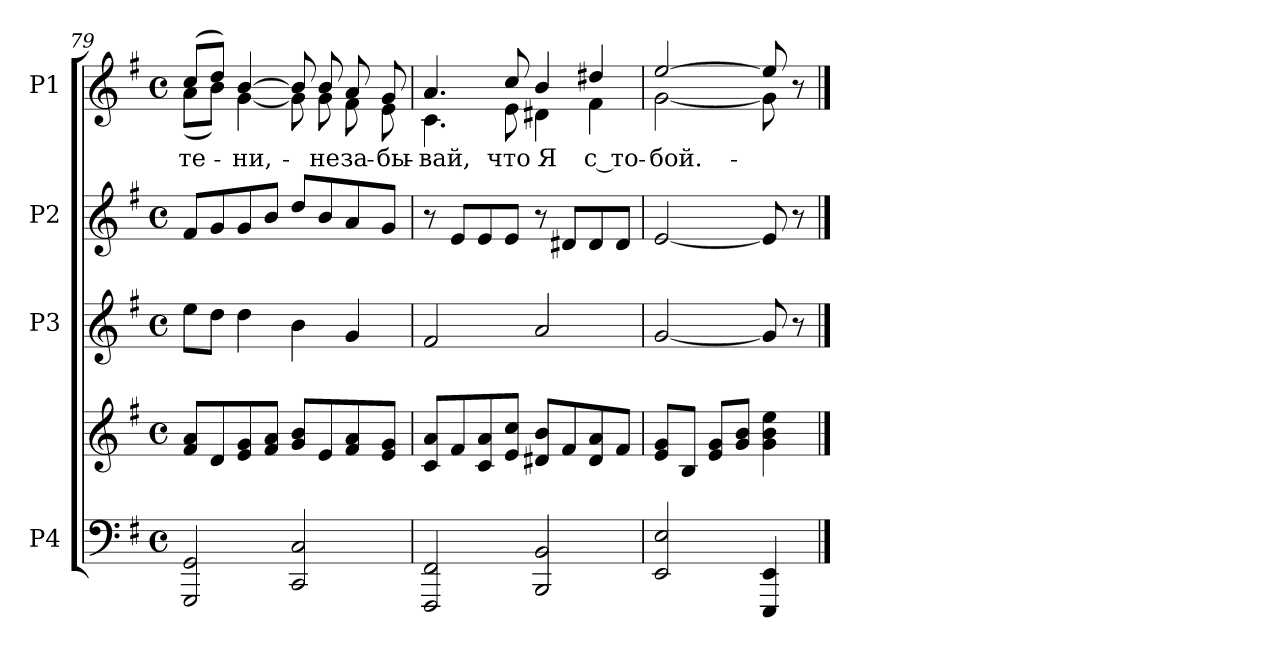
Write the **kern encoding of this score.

**kern	**kern	**kern	**kern	**kern	**text
*part4	*part4	*part3	*part2	*part1	*part1
*staff5	*staff4	*staff3	*staff2	*staff1	*staff1
*I"P4	*	*I"P3	*I"P2	*I"P1	*
*clefF4	*clefG2	*clefG2	*clefG2	*clefG2	*
*k[f#]	*k[f#]	*k[f#]	*k[f#]	*k[f#]	*
*G:	*G:	*G:	*G:	*G:	*
*M4/4	*M4/4	*M4/4	*M4/4	*M4/4	*
*met(c)	*met(c)	*met(c)	*met(c)	*met(c)	*
=79	=79	=79	=79	=79	=79
!	!	!	!	!	!LO:LY:b:color=#000000
*	*	*	*	*^	*
!	!	!	!	!	!	!LO:LY:b:color=#000000
2GGGi/ 2GGi	8f#i/ 8aiL	8eei\L	8f#i/L	(8cci/L	(8ai\L	те-
.	8di/	8ddi\J	8gi/	8ddi/J)	8bi\J)	.
!	!	!	!	!	!	!LO:LY:b:color=#000000
!	!	!	!	!	!	!LO:LY:b:color=#000000
.	8ei/ 8gi	4ddi\	8gi/	[>4bi/	[<4gi\	-ни,-
.	8f#i/ 8aiJ	.	8bi/J	.	.	.
2CCi/ 2Ci	8gi/ 8biL	4bi\	8ddi/L	8bi/]	8gi\]	.
!	!	!	!	!	!	!LO:LY:b:color=#000000
!	!	!	!	!	!	!LO:LY:b:color=#000000
.	8ei/	.	8bi/	8bi/	8gi\	-не
!	!	!	!	!	!	!LO:LY:b:color=#000000
!	!	!	!	!	!	!LO:LY:b:color=#000000
.	8f#i/ 8ai	4gi/	8ai/	8ai/	8f#i\	за-
!	!	!	!	!	!	!LO:LY:b:color=#000000
!	!	!	!	!	!	!LO:LY:b:color=#000000
.	8ei/ 8giJ	.	8gi/J	8gi/	8ei\	-бы-
=80	=80	=80	=80	=80	=80	=80
!	!	!	!	!	!	!LO:LY:b:color=#000000
!	!	!	!	!	!	!LO:LY:b:color=#000000
2FFF#i/ 2FF#i	8ci/ 8aiL	2f#i/	8r	4.ai/	4.ci\	-вай,
.	8f#i/	.	8ei/L	.	.	.
.	8ci/ 8ai	.	8ei/	.	.	.
!	!	!	!	!	!	!LO:LY:b:color=#000000
!	!	!	!	!	!	!LO:LY:b:color=#000000
.	8ei/ 8cciJ	.	8ei/J	8cci/	8ei\	что
!	!	!	!	!	!	!LO:LY:b:color=#000000
!	!	!	!	!	!	!LO:LY:b:color=#000000
2BBBi/ 2BBi	8d#Xi/ 8biL	2ai/	8r	4bi/	4d#Xi\	Я
.	8f#i/	.	8d#Xi/L	.	.	.
!	!	!	!	!	!	!LO:LY:b:color=#000000
!	!	!	!	!	!	!LO:LY:b:color=#000000
.	8d#i/ 8ai	.	8d#i/	4dd#Xi/	4f#i\	с то-
.	8f#i/J	.	8d#i/J	.	.	.
=81	=81	=81	=81	=81	=81	=81
!	!	!	!	!	!	!LO:LY:b:color=#000000
!	!	!	!	!	!	!LO:LY:b:color=#000000
2EEi/ 2Ei	8ei/ 8giL	[<2gi/	[<2ei/	[>2eei/	[<2gi\	-бой.-
.	8Bi/J	.	.	.	.	.
.	8ei/ 8giL	.	.	.	.	.
.	8gi/ 8biJ	.	.	.	.	.
4EEEi/ 4EEi	4gi\ 4bi 4eei	8gi/]	8ei/]	8eei/]	8gi\]	.
.	.	8r	8r	8r	8ryy	.
*	*	*	*	*v	*v	*
==	==	==	==	==	==
*-	*-	*-	*-	*-	*-
